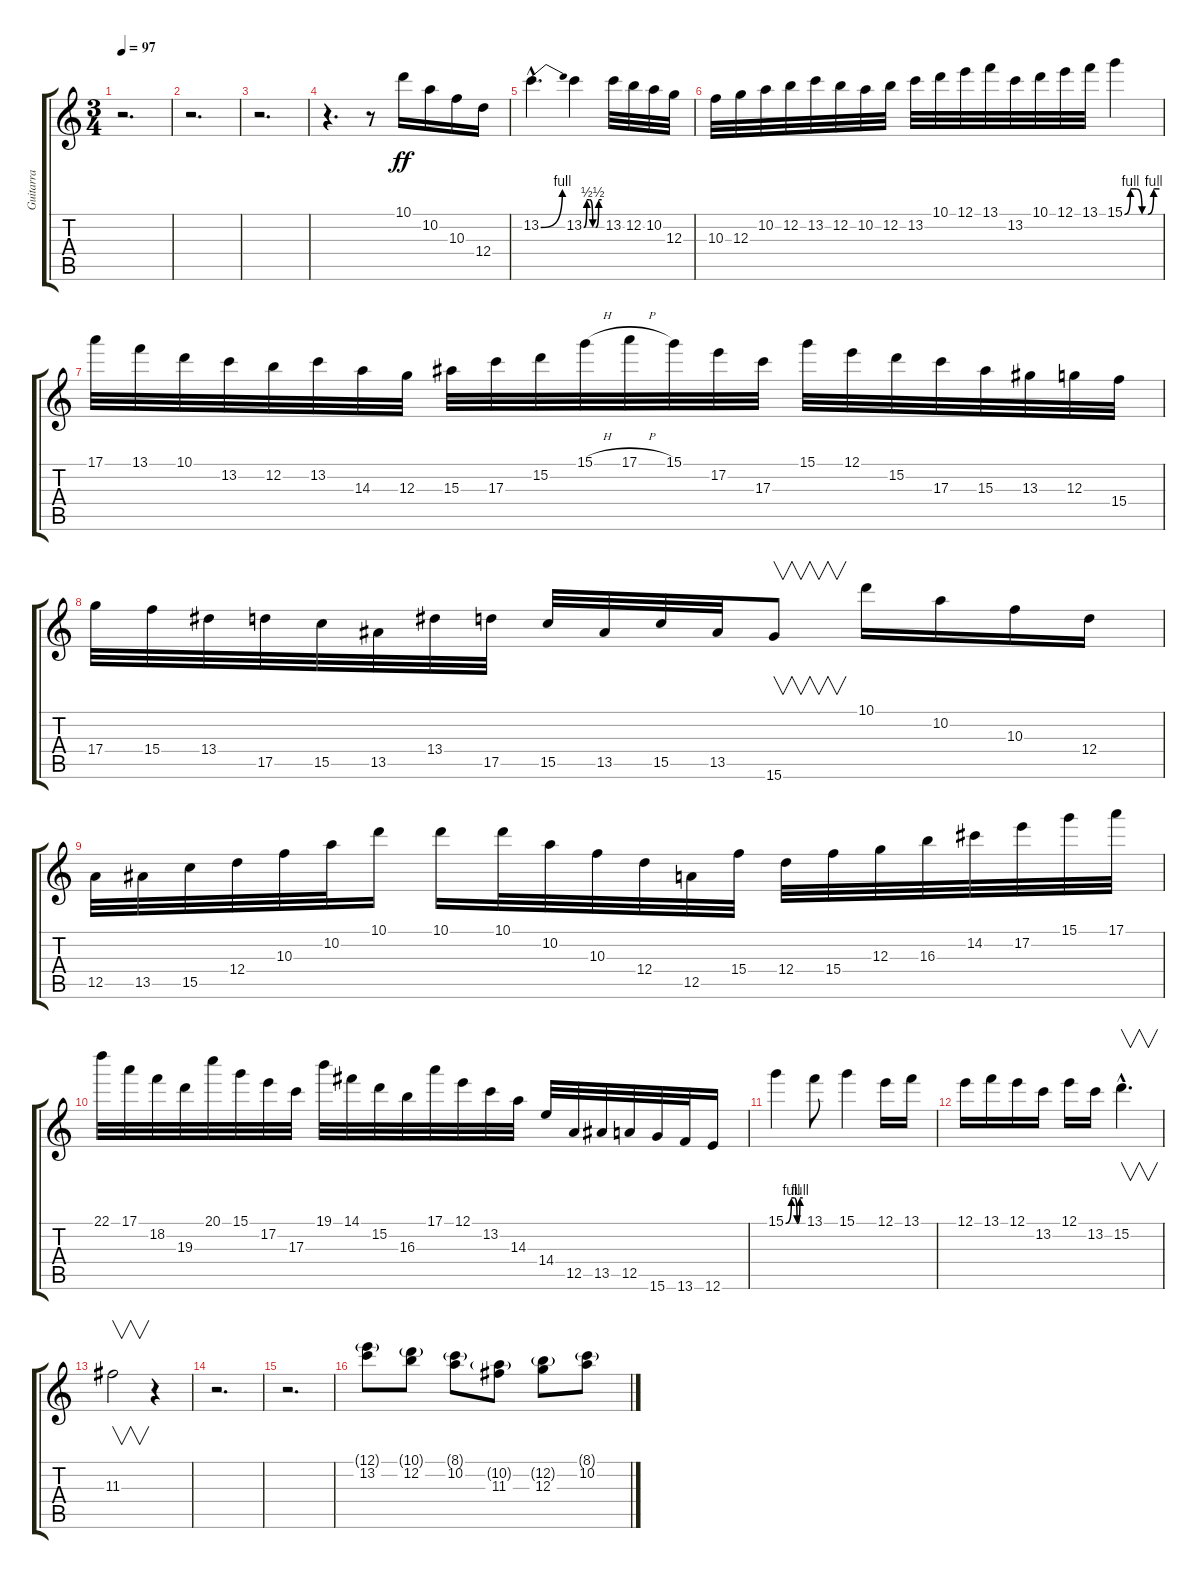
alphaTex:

\track ("Guitarra" "Guitarra") {instrument distortionguitar}
\staff {score tabs}
\tuning (E4 B3 G3 D3 A2 E2) {hide}
\ts (3 4)
\tempo 97
\clef g2
\ks c
r.2{d dy f} |
r.2{d} |
r.2{d} |
r.4{d} r.8 10.1.16{dy ff} 10.2.16 10.3.16 12.4.16 |
13.2{be (bend 0 0 60 4) hac}.4{d} 13.2{be (custom 0 0 10 2 20 2 30 0 40 0 50 2 60 2)}.4 13.2.32 12.2.32 10.2.32 12.3.32 |
10.3.32 12.3.32 10.2.32 12.2.32 13.2.32 12.2.32 10.2.32 12.2.32 13.2.32 10.1.32 12.1.32 13.1.32 13.2.32 10.1.32 12.1.32 13.1.32 15.1{be (custom 0 0 10 4 20 4 30 0 40 0 50 4 60 4)}.4 |
17.1.32 13.1.32 10.1.32 13.2.32 12.2.32 13.2.32 14.3.32 12.3.32 15.3.32 17.3.32 15.2.32 15.1{h}.32 17.1{h}.32 15.1.32 17.2.32 17.3.32 15.1.32 12.1.32 15.2.32 17.3.32 15.3.32 13.3.32 12.3.32 15.4.32 |
17.4.32 15.4.32 13.4.32 17.5.32 15.5.32 13.5.32 13.4.32 17.5.32 15.5.32 13.5.32 15.5.32 13.5.32 15.6.8{v} 10.1.16 10.2.16 10.3.16 12.4.16 |
12.5.32 13.5.32 15.5.32 12.4.32 10.3.32 10.2.32 10.1.16 10.1.16 10.1.32 10.2.32 10.3.32 12.4.32 12.5.32 15.4.32 12.4.32 15.4.32 12.3.32 16.3.32 14.2.32 17.2.32 15.1.32 17.1.32 |
22.1.32 17.1.32 18.2.32 19.3.32 20.1.32 15.1.32 17.2.32 17.3.32 19.1.32 14.1.32 15.2.32 16.3.32 17.1.32 12.1.32 13.2.32 14.3.32 14.4.32 12.5.32 13.5.32 12.5.32 15.6.32 13.6.32 12.6.16 |
15.1{be (custom 0 0 20 4 30 4 40 0 50 4 60 4)}.4 13.1.8 15.1.4 12.1.16 13.1.16 |
12.1.16 13.1.16 12.1.16 13.2.16 12.1.16 13.2.16 15.2{hac}.4{v d} |
11.3.2{v} r.4 |
r.2{d} |
r.2{d} |
(12.1{g} 13.2).8 (10.1{g} 12.2).8 (8.1{g} 10.2).8 (10.2{g} 11.3).8 (12.2{g} 12.3).8 (8.1{g} 10.2).8
